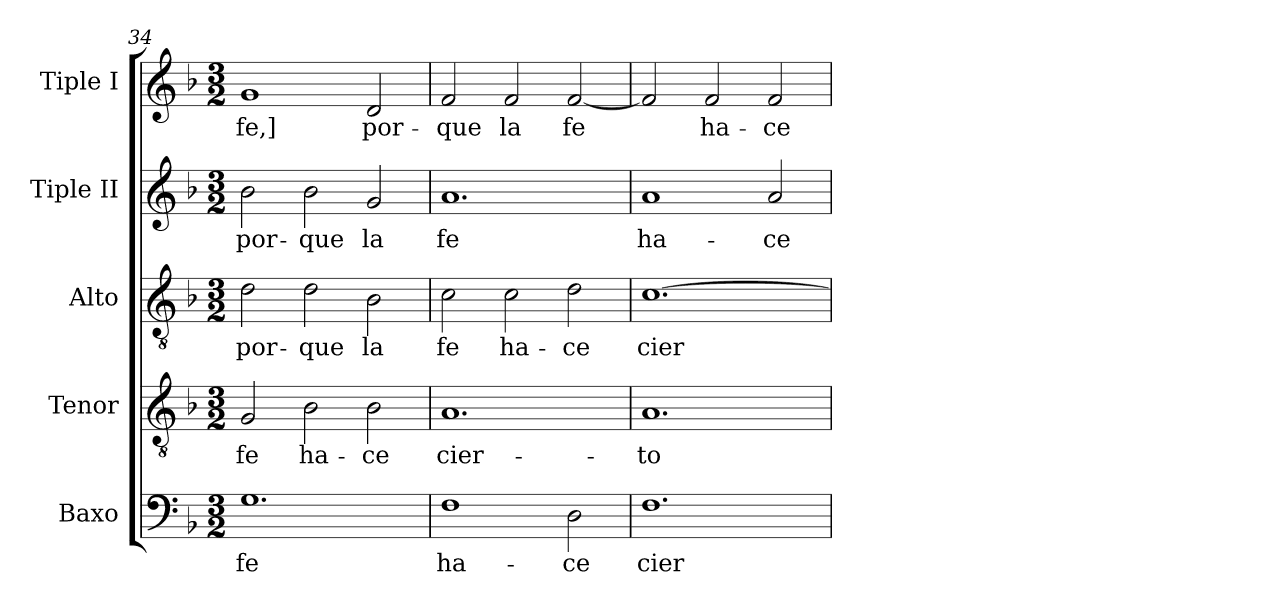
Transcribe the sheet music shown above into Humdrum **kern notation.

**kern	**text	**kern	**text	**kern	**text	**kern	**text	**kern	**text
*part5	*part5	*part4	*part4	*part3	*part3	*part2	*part2	*part1	*part1
*staff5	*staff5	*staff4	*staff4	*staff3	*staff3	*staff2	*staff2	*staff1	*staff1
*I"Baxo	*	*I"Tenor	*	*I"Alto	*	*I"Tiple II	*	*I"Tiple I	*
*I'B.	*	*I'T.	*	*I'A.	*	*I'II.	*	*I'I.	*
*clefF4	*	*clefGv2	*	*clefGv2	*	*clefG2	*	*clefG2	*
*	*	*ITrd7c12	*	*ITrd7c12	*	*	*	*	*
*k[b-]	*	*k[b-]	*	*k[b-]	*	*k[b-]	*	*k[b-]	*
*F:	*	*F:	*	*F:	*	*F:	*	*F:	*
*M3/2	*	*M3/2	*	*M3/2	*	*M3/2	*	*M3/2	*
=34	=34	=34	=34	=34	=34	=34	=34	=34	=34
!	!LO:LY:b	!	!LO:LY:b	!	!LO:LY:b	!	!LO:LY:b	!	!LO:LY:b
1.G	fe	2GG/	fe	2D\	por-	2b-\	por-	1g	fe,]
!	!	!	!LO:LY:b	!	!LO:LY:b	!	!LO:LY:b	!	!
.	.	2BB-\	ha-	2D\	-que	2b-\	-que	.	.
!	!	!	!LO:LY:b	!	!LO:LY:b	!	!LO:LY:b	!	!LO:LY:b
.	.	2BB-\	-ce	2BB-\	la	2g/	la	2d/	por-
=35	=35	=35	=35	=35	=35	=35	=35	=35	=35
!	!LO:LY:b	!	!LO:LY:b	!	!LO:LY:b	!	!LO:LY:b	!	!LO:LY:b
1F	ha-	1.AA	cier-	2C\	fe	1.a	fe	2f/	-que
!	!	!	!	!	!LO:LY:b	!	!	!	!LO:LY:b
.	.	.	.	2C\	ha-	.	.	2f/	la
!	!LO:LY:b	!	!	!	!LO:LY:b	!	!	!	!LO:LY:b
2D\	-ce	.	.	2D\	-ce	.	.	[<2f/	fe
=36	=36	=36	=36	=36	=36	=36	=36	=36	=36
!	!LO:LY:b	!	!LO:LY:b	!	!LO:LY:b	!	!LO:LY:b	!	!
1.F	cier-	1.AA	-to	[>1.C	cier-	1a	ha-	2f/]	.
!	!	!	!	!	!	!	!	!	!LO:LY:b
.	.	.	.	.	.	.	.	2f/	ha-
!	!	!	!	!	!	!	!LO:LY:b	!	!LO:LY:b
.	.	.	.	.	.	2a/	-ce	2f/	-ce
=	=	=	=	=	=	=	=	=	=
*-	*-	*-	*-	*-	*-	*-	*-	*-	*-
